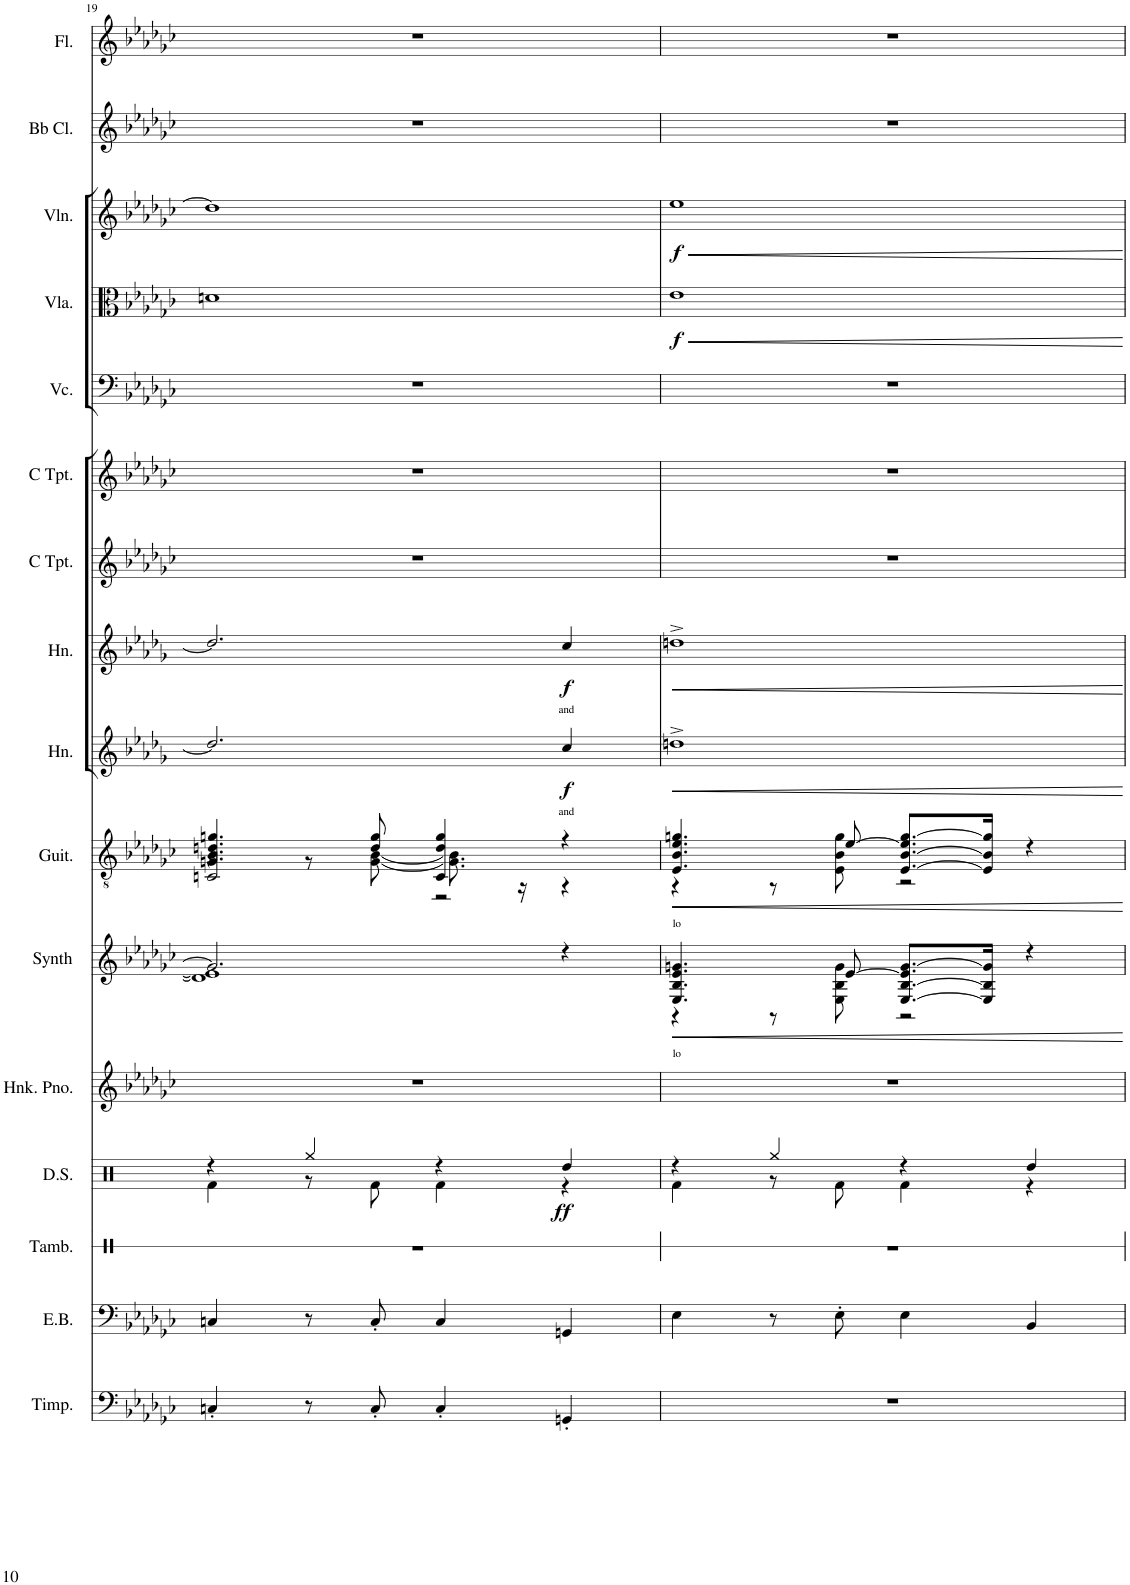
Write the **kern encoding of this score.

**kern	**kern	**kern	**kern	**dynam	**kern	**kern	**text	**kern	**text	**kern	**text	**dynam	**kern	**text	**dynam	**kern	**kern	**kern	**kern	**dynam	**kern	**dynam	**kern	**kern
*part16	*part15	*part14	*part13	*part13	*part12	*part11	*part11	*part10	*part10	*part9	*part9	*part9	*part8	*part8	*part8	*part7	*part6	*part5	*part4	*part4	*part3	*part3	*part2	*part1
*staff16	*staff15	*staff14	*staff13	*staff13	*staff12	*staff11	*staff11	*staff10	*staff10	*staff9	*staff9	*staff9	*staff8	*staff8	*staff8	*staff7	*staff6	*staff5	*staff4	*staff4	*staff3	*staff3	*staff2	*staff1
*I"Timpani	*I"Electric Bass	*I"Tambourine, tamborine	*I"Drum Set	*	*I"Honky Tonk Piano, piano	*I"Synth	*	*I"Classical Guitar, guitar	*	*I"Horn in F	*	*	*I"Horn in F	*	*	*I"Trumpet in C	*I"Trumpet in C	*I"Cello	*I"Viola	*	*I"Violin	*	*I"Clarinet in Bb	*I"Flute, flute
*I'Timp.	*I'E.B.	*I'Tamb.	*I'D.S.	*	*I'Hnk. Pno.	*I'Synth	*	*I'Guit.	*	*I'Hn.	*	*	*I'Hn.	*	*	*	*	*	*I'Vla.	*	*I'Vln.	*	*	*I'Fl.
!!LO:PB:g=z
*clefF4	*clefF4	*clefX	*clefX	*	*clefG2	*clefG2	*	*clefGv2	*	*clefG2	*	*	*clefG2	*	*	*clefG2	*clefG2	*clefF4	*clefC3	*	*clefG2	*	*clefG2	*clefG2
*	*Trd7c12	*	*	*	*	*	*	*	*	*Trd4c7	*	*	*Trd4c7	*	*	*Trd1c2	*Trd1c2	*	*	*	*	*	*Trd1c2	*
*k[b-e-a-d-g-c-]	*k[b-e-a-d-g-c-]	*k[b-e-a-d-g-c-]	*k[b-e-a-d-g-c-]	*	*k[b-e-a-d-g-c-]	*k[b-e-a-d-g-c-]	*	*k[b-e-a-d-g-c-]	*	*k[b-e-a-d-g-]	*	*	*k[b-e-a-d-g-]	*	*	*k[b-e-a-d-g-c-]	*k[b-e-a-d-g-c-]	*k[b-e-a-d-g-c-]	*k[b-e-a-d-g-c-]	*	*k[b-e-a-d-g-c-]	*	*k[b-e-a-d-g-c-]	*k[b-e-a-d-g-c-]
*G-:	*G-:	*G-:	*G-:	*	*G-:	*G-:	*	*G-:	*	*D-:	*	*	*D-:	*	*	*G-:	*G-:	*G-:	*G-:	*	*G-:	*	*G-:	*G-:
*M4/4	*M4/4	*M4/4	*M4/4	*	*M4/4	*M4/4	*	*M4/4	*	*M4/4	*	*	*M4/4	*	*	*M4/4	*M4/4	*M4/4	*M4/4	*	*M4/4	*	*M4/4	*M4/4
=19	=19	=19	=19	=19	=19	=19	=19	=19	=19	=19	=19	=19	=19	=19	=19	=19	=19	=19	=19	=19	=19	=19	=19	=19
*	*	*	*^	*	*	*^	*	*^	*	*	*	*	*	*	*	*	*	*	*	*	*	*	*	*
*	*	*	*	*	*	*	*	*	*	*	*^	*	*	*	*	*	*	*	*	*	*	*	*	*	*	*	*
4Cn'/	4Cn/	1r	4r	4Rf\	.	1r	2.g/]	1d] 1e-]	.	4.Gn/ 4.B-/ 4.dn/ 4.gn/	4r	2Cn/	.	2.dd/]	.	.	2.dd/]	.	.	1r	1r	1r	1dn	.	1dd]	.	1r	1r
8r	8r	.	4Rgg/	8r	.	.	.	.	.	.	8r	.	.	.	.	.	.	.	.	.	.	.	.	.	.	.	.	.
8C'/	8C'/	.	.	8Rf\	.	.	.	.	.	8d/ 8g/	[<8G\ [<8B-\	.	.	.	.	.	.	.	.	.	.	.	.	.	.	.	.	.
4C'/	4C/	.	4r	4Rf\	.	.	.	.	.	4C/ 4d/ 4g/	8.G\] 8.B-\]	2r	.	.	.	.	.	.	.	.	.	.	.	.	.	.	.	.
.	.	.	.	.	.	.	.	.	.	.	16r	.	.	.	.	.	.	.	.	.	.	.	.	.	.	.	.	.
!	!	!	!	!	!LO:DY:b	!	!	!	!	!	!	!	!	!	!LO:LY:b	!LO:DY:b	!	!LO:LY:b	!LO:DY:b	!	!	!	!	!	!	!	!	!
4GGn'/	4GGn/	.	4Rdd/	4r	ff	.	4r	.	.	4r	4r	.	.	4cc/	and	f	4cc/	and	f	.	.	.	.	.	.	.	.	.
*	*	*	*	*	*	*	*	*	*	*	*v	*v	*	*	*	*	*	*	*	*	*	*	*	*	*	*	*	*
=20	=20	=20	=20	=20	=20	=20	=20	=20	=20	=20	=20	=20	=20	=20	=20	=20	=20	=20	=20	=20	=20	=20	=20	=20	=20	=20	=20
!	!	!	!	!	!	!	!	!	!LO:LY:b	!	!	!LO:LY:b	!	!	!	!	!	!	!	!	!	!	!LO:DY:b	!	!LO:DY:b	!	!
1r	4E-\	1r	4r	4Rf\	.	1r	4.E-/ 4.B-/ 4.e-/ 4.gn/	4r	lo	4.E-/ 4.B-/ 4.e-/ 4.gn/	4r	lo	1ddn^	.	.	1ddn^	.	.	1r	1r	1r	1e-	f	1ee-	f	1r	1r
.	8r	.	4Rgg/	8r	.	.	.	8r	.	.	8r	.	.	.	.	.	.	.	.	.	.	.	.	.	.	.	.
.	8E-'\	.	.	8Rf\	.	.	[>8e-/	8E-\ 8B-\ 8g\	.	[>8e-/	8E-\ 8B-\ 8g\	.	.	.	.	.	.	.	.	.	.	.	.	.	.	.	.
.	4E-\	.	4r	4Rf\	.	.	[>8.E-/ [>8.B-/ 8.e-/] [>8.g/L	2r	.	[>8.E-/ [>8.B-/ 8.e-/] [>8.g/L	2r	.	.	.	.	.	.	.	.	.	.	.	.	.	.	.	.
.	.	.	.	.	.	.	16E-/] 16B-/] 16g/]Jk	.	.	16E-/] 16B-/] 16g/]Jk	.	.	.	.	.	.	.	.	.	.	.	.	.	.	.	.	.
.	4BB-/	.	4Rdd/	4r	.	.	4r	.	.	4r	.	.	.	.	.	.	.	.	.	.	.	.	.	.	.	.	.
*	*	*	*	*	*	*	*v	*v	*	*	*	*	*	*	*	*	*	*	*	*	*	*	*	*	*	*	*
*	*	*	*v	*v	*	*	*	*	*v	*v	*	*	*	*	*	*	*	*	*	*	*	*	*	*	*	*
=	=	=	=	=	=	=	=	=	=	=	=	=	=	=	=	=	=	=	=	=	=	=	=	=
*-	*-	*-	*-	*-	*-	*-	*-	*-	*-	*-	*-	*-	*-	*-	*-	*-	*-	*-	*-	*-	*-	*-	*-	*-
